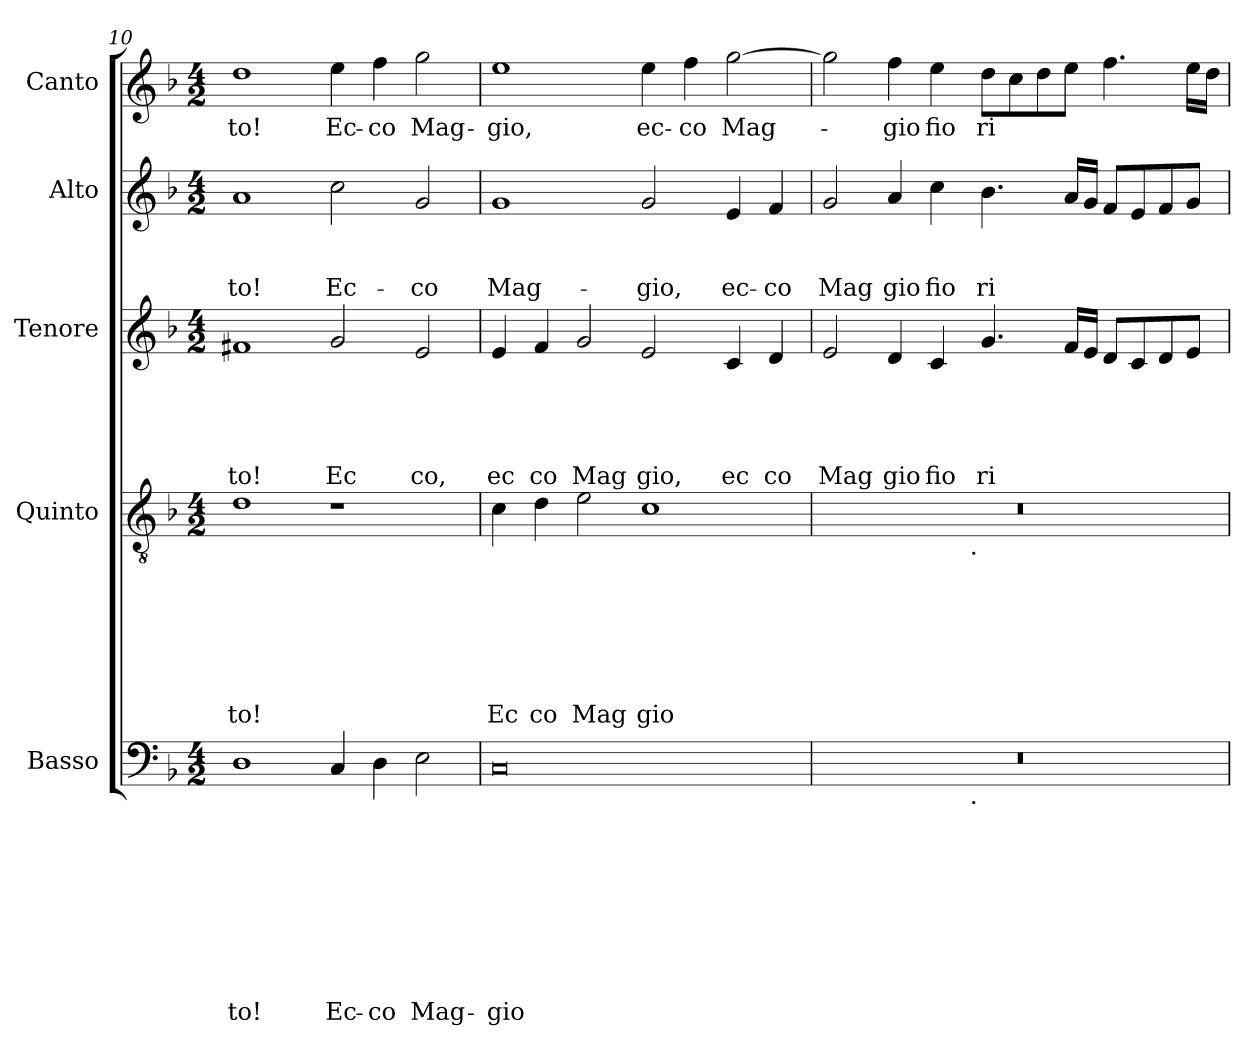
**kern	**text	**text	**text	**text	**text	**text	**text	**text	**text	**kern	**text	**text	**text	**text	**text	**text	**text	**kern	**text	**text	**text	**text	**text	**kern	**text	**text	**text	**kern	**text
*part5	*part5	*part5	*part5	*part5	*part5	*part5	*part5	*part5	*part5	*part4	*part4	*part4	*part4	*part4	*part4	*part4	*part4	*part3	*part3	*part3	*part3	*part3	*part3	*part2	*part2	*part2	*part2	*part1	*part1
*staff5	*staff5	*staff5	*staff5	*staff5	*staff5	*staff5	*staff5	*staff5	*staff5	*staff4	*staff4	*staff4	*staff4	*staff4	*staff4	*staff4	*staff4	*staff3	*staff3	*staff3	*staff3	*staff3	*staff3	*staff2	*staff2	*staff2	*staff2	*staff1	*staff1
*I"Basso	*	*	*	*	*	*	*	*	*	*I"Quinto	*	*	*	*	*	*	*	*I"Tenore	*	*	*	*	*	*I"Alto	*	*	*	*I"Canto	*
*clefF4	*	*	*	*	*	*	*	*	*	*clefGv2	*	*	*	*	*	*	*	*clefG2	*	*	*	*	*	*clefG2	*	*	*	*clefG2	*
*k[b-]	*	*	*	*	*	*	*	*	*	*k[b-]	*	*	*	*	*	*	*	*k[b-]	*	*	*	*	*	*k[b-]	*	*	*	*k[b-]	*
*F:	*	*	*	*	*	*	*	*	*	*F:	*	*	*	*	*	*	*	*F:	*	*	*	*	*	*F:	*	*	*	*F:	*
*M4/2	*	*	*	*	*	*	*	*	*	*M4/2	*	*	*	*	*	*	*	*M4/2	*	*	*	*	*	*M4/2	*	*	*	*M4/2	*
=10	=10	=10	=10	=10	=10	=10	=10	=10	=10	=10	=10	=10	=10	=10	=10	=10	=10	=10	=10	=10	=10	=10	=10	=10	=10	=10	=10	=10	=10
!	!	!	!	!	!	!	!	!	!LO:LY:b	!	!	!	!	!	!	!	!LO:LY:b	!	!	!	!	!	!LO:LY:b	!	!	!	!LO:LY:b	!	!LO:LY:b
1D	.	.	.	.	.	.	.	.	-to!	1d	.	.	.	.	.	.	to!	1f#X	.	.	.	.	to!	1a	.	.	-to!	1dd	-to!
!	!	!	!	!	!	!	!	!	!LO:LY:b	!	!	!	!	!	!	!	!	!	!	!	!	!	!LO:LY:b	!	!	!	!LO:LY:b	!	!LO:LY:b
4C/	.	.	.	.	.	.	.	.	Ec-	1r	.	.	.	.	.	.	.	2g/	.	.	.	.	Ec	2cc\	.	.	Ec-	4ee\	Ec-
!	!	!	!	!	!	!	!	!	!LO:LY:b	!	!	!	!	!	!	!	!	!	!	!	!	!	!	!	!	!	!	!	!LO:LY:b
4D\	.	.	.	.	.	.	.	.	-co	.	.	.	.	.	.	.	.	.	.	.	.	.	.	.	.	.	.	4ff\	-co
!	!	!	!	!	!	!	!	!	!LO:LY:b	!	!	!	!	!	!	!	!	!	!	!	!	!	!LO:LY:b	!	!	!	!LO:LY:b	!	!LO:LY:b
2E\	.	.	.	.	.	.	.	.	Mag-	.	.	.	.	.	.	.	.	2e/	.	.	.	.	co,	2g/	.	.	-co	2gg\	Mag-
=11	=11	=11	=11	=11	=11	=11	=11	=11	=11	=11	=11	=11	=11	=11	=11	=11	=11	=11	=11	=11	=11	=11	=11	=11	=11	=11	=11	=11	=11
!	!	!	!	!	!	!	!	!	!LO:LY:b	!	!	!	!	!	!	!	!LO:LY:b	!	!	!	!	!	!LO:LY:b	!	!	!	!LO:LY:b	!	!LO:LY:b
0C	.	.	.	.	.	.	.	.	-gio	4c\	.	.	.	.	.	.	Ec	4e/	.	.	.	.	ec	1g	.	.	Mag-	1ee	-gio,
!	!	!	!	!	!	!	!	!	!	!	!	!	!	!	!	!	!LO:LY:b	!	!	!	!	!	!LO:LY:b	!	!	!	!	!	!
.	.	.	.	.	.	.	.	.	.	4d\	.	.	.	.	.	.	co	4f/	.	.	.	.	co	.	.	.	.	.	.
!	!	!	!	!	!	!	!	!	!	!	!	!	!	!	!	!	!LO:LY:b	!	!	!	!	!	!LO:LY:b	!	!	!	!	!	!
.	.	.	.	.	.	.	.	.	.	2e\	.	.	.	.	.	.	Mag	2g/	.	.	.	.	Mag	.	.	.	.	.	.
!	!	!	!	!	!	!	!	!	!	!	!	!	!	!	!	!	!LO:LY:b	!	!	!	!	!	!LO:LY:b	!	!	!	!LO:LY:b	!	!LO:LY:b
.	.	.	.	.	.	.	.	.	.	1c	.	.	.	.	.	.	gio	2e/	.	.	.	.	gio,	2g/	.	.	-gio,	4ee\	ec-
!	!	!	!	!	!	!	!	!	!	!	!	!	!	!	!	!	!	!	!	!	!	!	!	!	!	!	!	!	!LO:LY:b
.	.	.	.	.	.	.	.	.	.	.	.	.	.	.	.	.	.	.	.	.	.	.	.	.	.	.	.	4ff\	-co
!	!	!	!	!	!	!	!	!	!	!	!	!	!	!	!	!	!	!	!	!	!	!	!LO:LY:b	!	!	!	!LO:LY:b	!	!LO:LY:b
.	.	.	.	.	.	.	.	.	.	.	.	.	.	.	.	.	.	4c/	.	.	.	.	ec	4e/	.	.	ec-	[<2gg\	Mag-
!	!	!	!	!	!	!	!	!	!	!	!	!	!	!	!	!	!	!	!	!	!	!	!LO:LY:b	!	!	!	!LO:LY:b	!	!
.	.	.	.	.	.	.	.	.	.	.	.	.	.	.	.	.	.	4d/	.	.	.	.	co	4f/	.	.	-co	.	.
!!LO:LB:g=z
=12	=12	=12	=12	=12	=12	=12	=12	=12	=12	=12	=12	=12	=12	=12	=12	=12	=12	=12	=12	=12	=12	=12	=12	=12	=12	=12	=12	=12	=12
!	!	!	!	!	!	!	!	!	!	!	!	!	!	!	!	!	!	!	!	!	!	!	!LO:LY:b	!	!	!	!LO:LY:b	!	!
*^	*	*	*	*	*	*	*	*	*	*^	*	*	*	*	*	*	*	*	*	*	*	*	*	*	*	*	*	*	*
0r	2ryy	.	.	.	.	.	.	.	.	.	0r	2ryy	.	.	.	.	.	.	.	2e/	.	.	.	.	Mag	2g/	.	.	Mag	2gg\]	.
!	!	!	!	!	!	!	!	!	!	!	!	!	!	!	!	!	!	!	!	!	!	!	!	!	!LO:LY:b	!	!	!	!LO:LY:b	!	!LO:LY:b
.	4...ryy	.	.	.	.	.	.	.	.	.	.	4...ryy	.	.	.	.	.	.	.	4d/	.	.	.	.	gio	4a/	.	.	gio	4ff\	-gio
!	!	!	!	!	!	!	!	!	!	!	!	!	!	!	!	!	!	!	!	!	!	!	!	!	!LO:LY:b	!	!	!	!LO:LY:b	!	!LO:LY:b
.	.	.	.	.	.	.	.	.	.	.	.	.	.	.	.	.	.	.	.	4c/	.	.	.	.	fio	4cc\	.	.	fio	4ee\	fio
!	!	!	!	!	!	!	!	!	!	!	!	!LO:TX:b:t=.	!	!	!	!	!	!	!	!	!	!	!	!	!	!	!	!	!	!	!
!	!LO:TX:b:t=.	!	!	!	!	!	!	!	!	!	!	!	!	!	!	!	!	!	!	!	!	!	!	!	!	!	!	!	!	!	!
.	1ryy	.	.	.	.	.	.	.	.	.	.	1ryy	.	.	.	.	.	.	.	.	.	.	.	.	.	.	.	.	.	.	.
!	!	!	!	!	!	!	!	!	!	!	!	!	!	!	!	!	!	!	!	!	!	!	!	!	!LO:LY:b	!	!	!	!LO:LY:b	!	!LO:LY:b
.	.	.	.	.	.	.	.	.	.	.	.	.	.	.	.	.	.	.	.	4.g/	.	.	.	.	ri	4.b-\	.	.	ri	8dd\L	ri
.	.	.	.	.	.	.	.	.	.	.	.	.	.	.	.	.	.	.	.	.	.	.	.	.	.	.	.	.	.	8cc\	.
.	.	.	.	.	.	.	.	.	.	.	.	.	.	.	.	.	.	.	.	.	.	.	.	.	.	.	.	.	.	8dd\	.
.	.	.	.	.	.	.	.	.	.	.	.	.	.	.	.	.	.	.	.	16f/LL	.	.	.	.	.	16a/LL	.	.	.	8ee\J	.
.	.	.	.	.	.	.	.	.	.	.	.	.	.	.	.	.	.	.	.	16e/JJ	.	.	.	.	.	16g/JJ	.	.	.	.	.
.	.	.	.	.	.	.	.	.	.	.	.	.	.	.	.	.	.	.	.	8d/L	.	.	.	.	.	8f/L	.	.	.	4.ff\	.
.	.	.	.	.	.	.	.	.	.	.	.	.	.	.	.	.	.	.	.	8c/	.	.	.	.	.	8e/	.	.	.	.	.
.	.	.	.	.	.	.	.	.	.	.	.	.	.	.	.	.	.	.	.	8d/	.	.	.	.	.	8f/	.	.	.	.	.
.	.	.	.	.	.	.	.	.	.	.	.	.	.	.	.	.	.	.	.	8e/J	.	.	.	.	.	8g/J	.	.	.	16ee\LL	.
.	.	.	.	.	.	.	.	.	.	.	.	.	.	.	.	.	.	.	.	.	.	.	.	.	.	.	.	.	.	16dd\JJ	.
.	32ryy	.	.	.	.	.	.	.	.	.	.	32ryy	.	.	.	.	.	.	.	.	.	.	.	.	.	.	.	.	.	.	.
*v	*v	*	*	*	*	*	*	*	*	*	*	*	*	*	*	*	*	*	*	*	*	*	*	*	*	*	*	*	*	*	*
*	*	*	*	*	*	*	*	*	*	*v	*v	*	*	*	*	*	*	*	*	*	*	*	*	*	*	*	*	*	*	*
=	=	=	=	=	=	=	=	=	=	=	=	=	=	=	=	=	=	=	=	=	=	=	=	=	=	=	=	=	=
*-	*-	*-	*-	*-	*-	*-	*-	*-	*-	*-	*-	*-	*-	*-	*-	*-	*-	*-	*-	*-	*-	*-	*-	*-	*-	*-	*-	*-	*-
